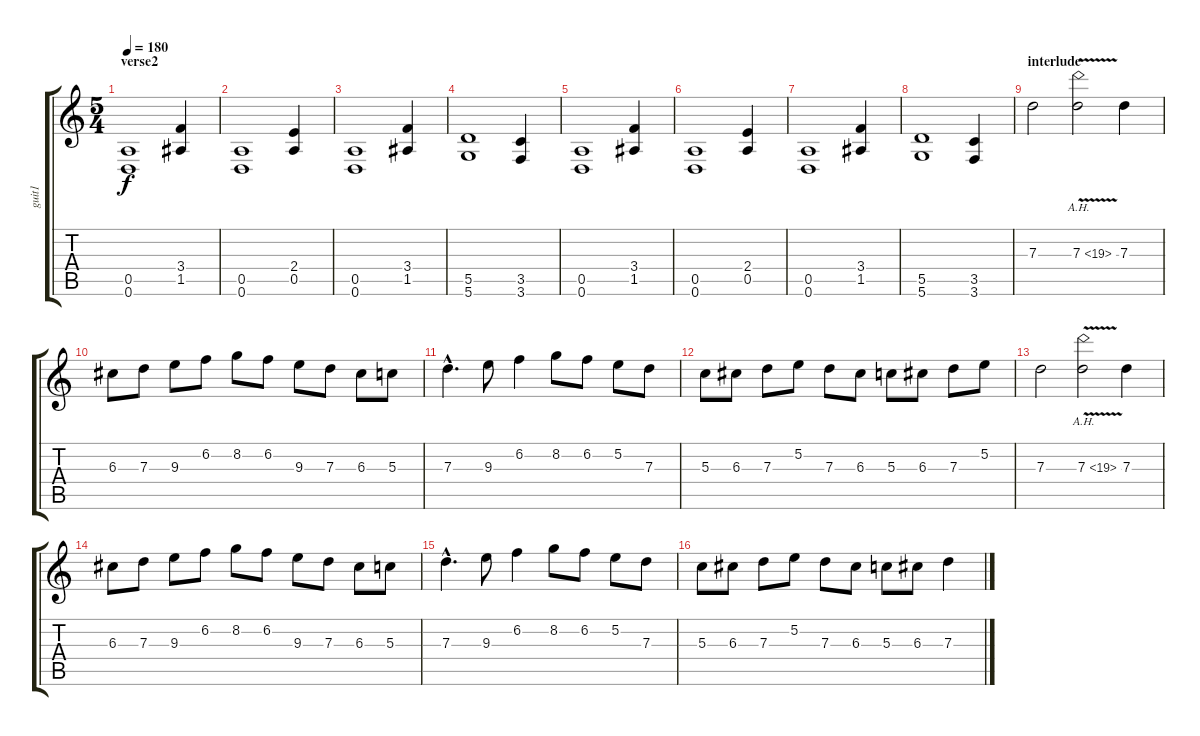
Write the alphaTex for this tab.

\track ("guit1" "guit1") {instrument distortionguitar}
\staff {score tabs}
\tuning (E4 B3 G3 D3 A2 D2) {hide}
\ts (5 4)
\section ("" "verse2")
\tempo 180
\clef g2
\ks c
(0.5 0.6).1{dy f} (3.4 1.5).4 |
(0.5 0.6).1 (2.4 0.5).4 |
(0.5 0.6).1 (3.4 1.5).4 |
(5.5 5.6).1 (3.5 3.6).4 |
(0.5 0.6).1 (3.4 1.5).4 |
(0.5 0.6).1 (2.4 0.5).4 |
(0.5 0.6).1 (3.4 1.5).4 |
(5.5 5.6).1 (3.5 3.6).4 |
\section ("" "interlude")
7.3.2 7.3{ah 12 v}.2 7.3.4 |
6.3.8 7.3.8 9.3.8 6.2.8 8.2.8 6.2.8 9.3.8 7.3.8 6.3.8 5.3.8 |
7.3{hac}.4{d} 9.3.8 6.2.4 8.2.8 6.2.8 5.2.8 7.3.8 |
5.3.8 6.3.8 7.3.8 5.2.8 7.3.8 6.3.8 5.3.8 6.3.8 7.3.8 5.2.8 |
7.3.2 7.3{ah 12 v}.2 7.3.4 |
6.3.8 7.3.8 9.3.8 6.2.8 8.2.8 6.2.8 9.3.8 7.3.8 6.3.8 5.3.8 |
7.3{hac}.4{d} 9.3.8 6.2.4 8.2.8 6.2.8 5.2.8 7.3.8 |
5.3.8 6.3.8 7.3.8 5.2.8 7.3.8 6.3.8 5.3.8 6.3.8 7.3.4
